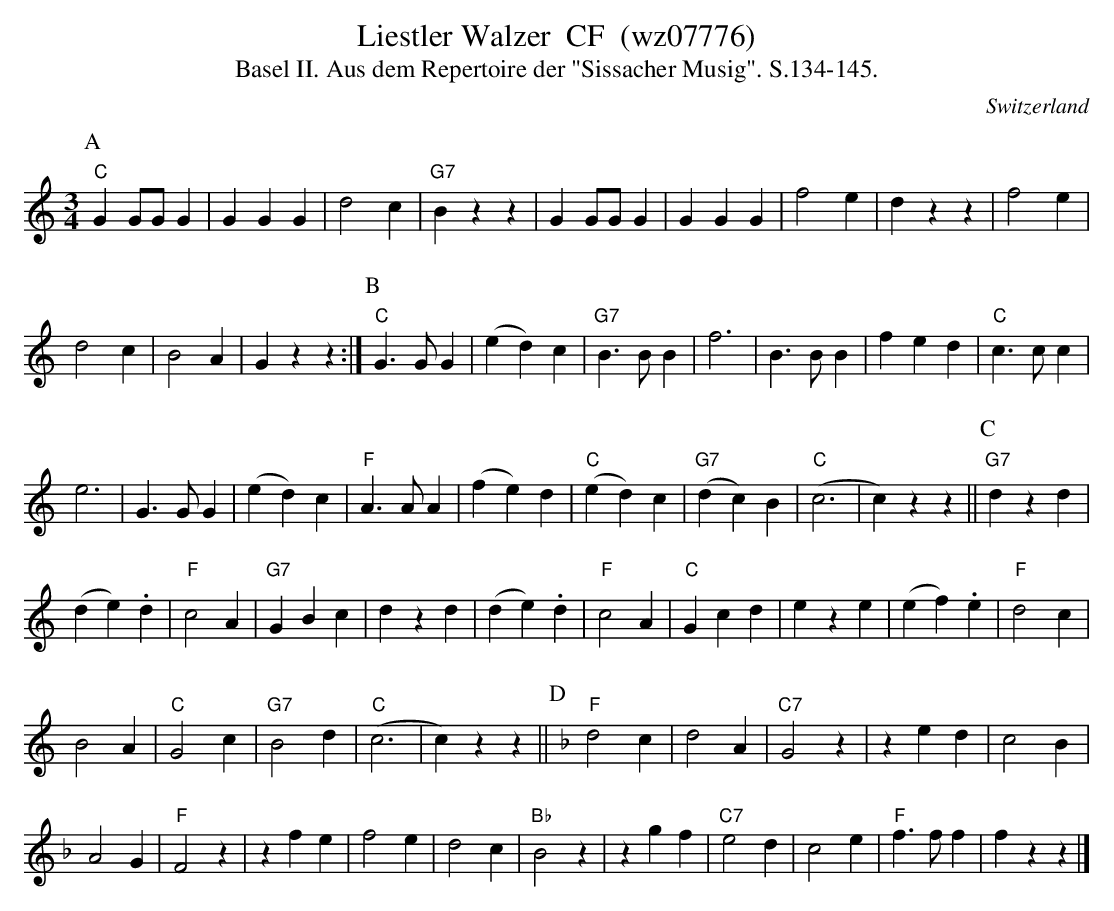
X:1
T:Liestler Walzer  CF  (wz07776)
T: Basel II. Aus dem Repertoire der "Sissacher Musig". S.134-145.
M:3/4
L:1/4
O:Switzerland
K:C major
[P:A] "C"GG/G/G | GGG | d2c | "G7"Bzz | GG/G/G | GGG | f2e | dzz | f2e |
d2c | B2A | Gzz :| [P:B] "C"G>G G | (e d)c | "G7"B>BB | f3 | B>BB | f ed | "C"c>cc |
e3 | G>GG | (ed)c | "F"A>AA | (fe)d | ("C"ed)c | ("G7"dc)B | ("C"c3 | c)zz || [P:C] "G7"dzd |
(de).d | "F"c2A | "G7"GBc | dzd | (de).d | "F"c2A | "C"Gcd | eze | (ef).e | "F"d2c |
B2A | "C"G2c | "G7"B2d | ("C"c3 | c)zz || [P:D] [K:F]  "F"d2c | d2A | "C7"G2z | zed | c2B |
A2G | "F"F2z | zfe | f2e | d2c | "Bb"B2z | zgf | "C7"e2d | c2e | "F"f>ff | fzz |]
W:
